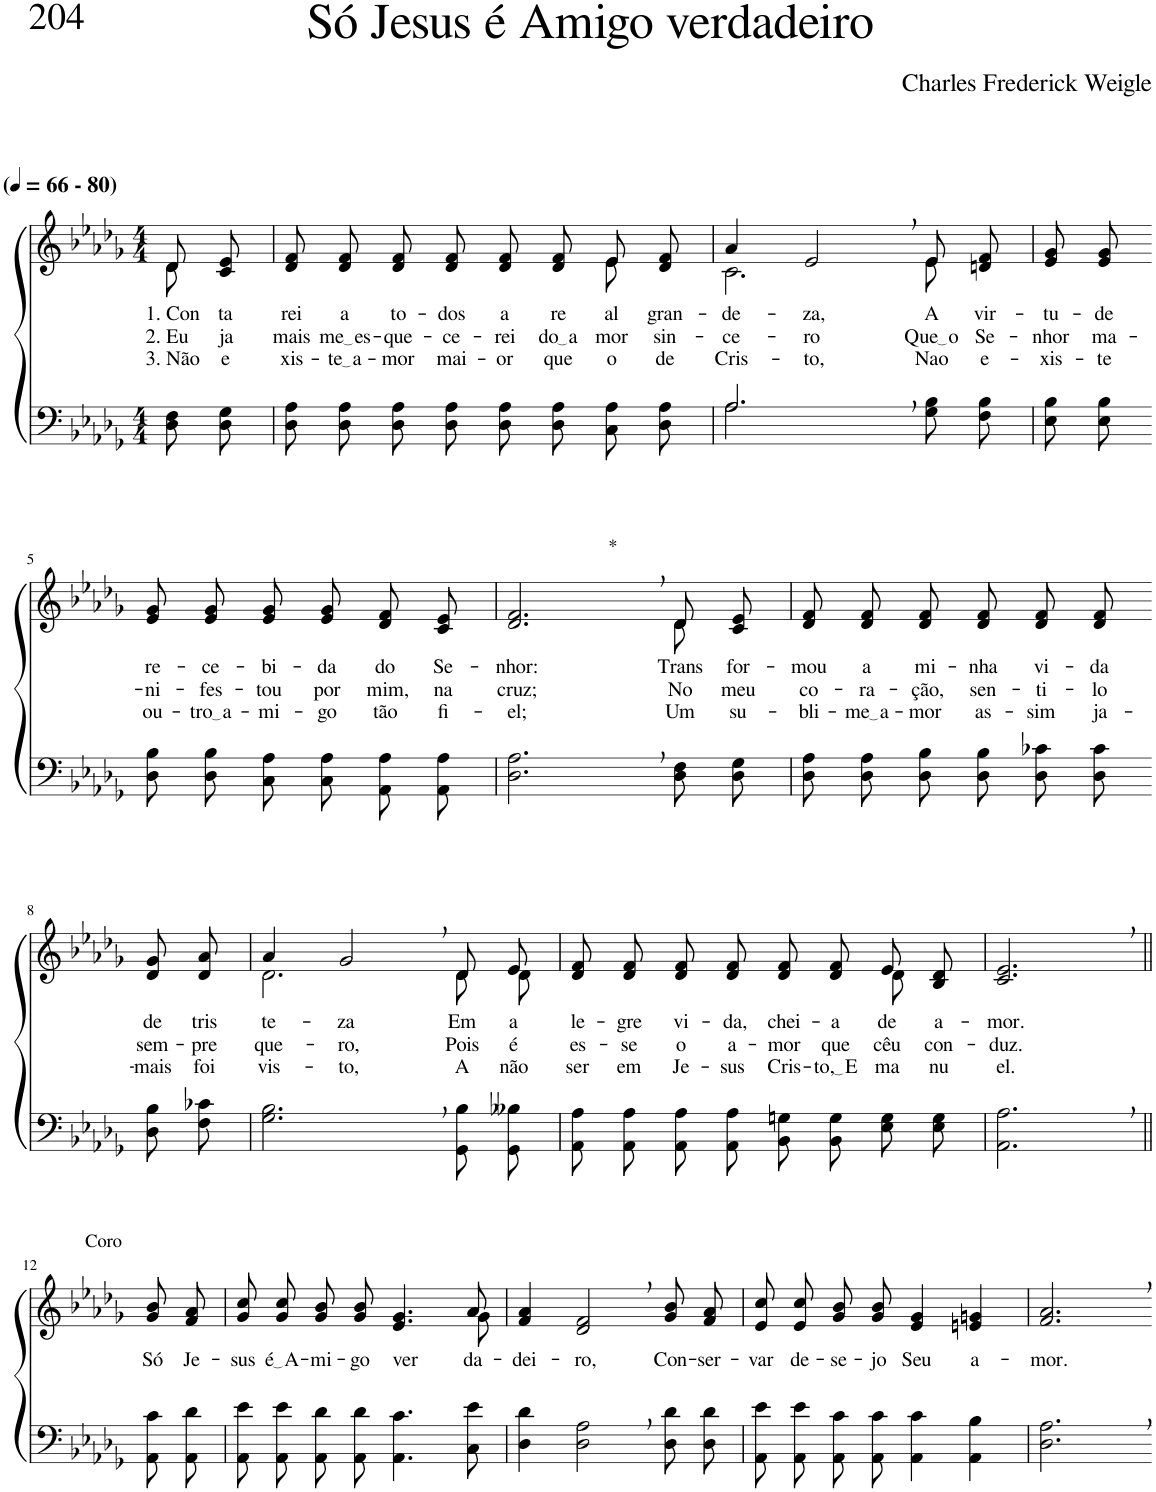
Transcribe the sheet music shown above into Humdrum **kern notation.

**kern	**kern	**text	**text	**text
*part2	*part1	*part1	*part1	*part1
*staff2	*staff1	*staff1	*staff1	*staff1
*I"Parte III e IV	*I"Parte I e II	*	*	*
*clefF4	*clefG2	*	*	*
*k[b-e-a-d-g-]	*k[b-e-a-d-g-]	*	*	*
*M4/4	*M4/4	*	*	*
*MM66	*MM66	*	*	*
=1	=1	=1	=1	=1
*	*^	*	*	*
!	!LO:TX:a:B:t=(	!	!	!	!
!	!LO:TX:a:B:t=- 80)	!	!	!	!
!	!	!	!LO:LY:b	!LO:LY:b	!LO:LY:b
8D-\ 8F\L	8d-/L	8d-\	1. Con-	2. Eu	3. Não
!	!	!	!LO:LY:b	!LO:LY:b	!LO:LY:b
8D-\ 8G-\J	8c/ 8e-/J	8ryy	-ta-	ja-	e-
=2	=2	=2	=2	=2	=2
!	!	!	!LO:LY:b	!LO:LY:b	!LO:LY:b
8D-\ 8A-\L	2.ryy	8d-/ 8f/L	-rei	mais	-xis-
!	!	!	!LO:LY:b	!LO:LY:b	!LO:LY:b
8D-\ 8A-\J	.	8d-/ 8f/J	a	me es	te a
!	!	!	!LO:LY:b	!LO:LY:b	!LO:LY:b
8D-\ 8A-\L	.	8d-/ 8f/L	to-	-que-	-mor
!	!	!	!LO:LY:b	!LO:LY:b	!LO:LY:b
8D-\ 8A-\J	.	8d-/ 8f/J	-dos	-ce-	mai-
!	!	!	!LO:LY:b	!LO:LY:b	!LO:LY:b
8D-\ 8A-\L	.	8d-/ 8f/L	a	-rei	-or
!	!	!	!LO:LY:b	!LO:LY:b	!LO:LY:b
8D-\ 8A-\J	.	8d-/ 8f/J	re-	do a	que
!	!	!	!LO:LY:b	!LO:LY:b	!LO:LY:b
8C\ 8A-\L	8e-\	8e-/L	-al	-mor	o
!	!	!	!LO:LY:b	!LO:LY:b	!LO:LY:b
8D-\ 8A-\J	8ryy	8d-/ 8f/J	gran-	sin-	de
=3	=3	=3	=3	=3	=3
*^	*	*	*	*	*
!	!	!	!	!LO:LY:b	!LO:LY:b	!LO:LY:b
2.A-,/	2.A-\	4a-/	2.c\	-de-	-ce-	Cris-
!	!	!	!	!LO:LY:b	!LO:LY:b	!LO:LY:b
.	.	2e-,/	.	-za,	-ro	-to,
!	!	!	!	!LO:LY:b	!LO:LY:b	!LO:LY:b
4ryy	8G-\ 8B-\L	8e-/L	8e-\	A	Que o	Nao
!	!	!	!	!LO:LY:b	!LO:LY:b	!LO:LY:b
.	8F\ 8B-\J	8dn/ 8f/J	8ryy	vir-	Se-	e-
=4	=4	=4	=4	=4	=4	=4
!	!	!	!	!LO:LY:b	!LO:LY:b	!LO:LY:b
*v	*v	*	*	*	*	*
*	*v	*v	*	*	*
8E-\ 8B-\L	8e-/ 8g-/L	-tu-	-nhor	-xis-
!	!	!LO:LY:b	!LO:LY:b	!LO:LY:b
8E-\ 8B-\J	8e-/ 8g-/J	-de	ma-	-te
!!LO:LB:g=z
=5-	=5-	=5-	=5-	=5-
!	!	!LO:LY:b	!LO:LY:b	!LO:LY:b
8D-\ 8B-\L	8e-/ 8g-/L	re-	-ni-	ou-
!	!	!LO:LY:b	!LO:LY:b	!LO:LY:b
8D-\ 8B-\J	8e-/ 8g-/J	-ce-	-fes-	tro a
!	!	!LO:LY:b	!LO:LY:b	!LO:LY:b
8C\ 8A-\L	8e-/ 8g-/L	-bi-	-tou	-mi-
!	!	!LO:LY:b	!LO:LY:b	!LO:LY:b
8C\ 8A-\J	8e-/ 8g-/J	-da	por	-go
!	!	!LO:LY:b	!LO:LY:b	!LO:LY:b
8AA-\ 8A-\L	8d-/ 8f/L	do	mim,	tão
!	!	!LO:LY:b	!LO:LY:b	!LO:LY:b
8AA-\ 8A-\J	8c/ 8e-/J	Se-	na	fi-
=6	=6	=6	=6	=6
!	!LO:TX:a:t=*	!	!	!
!	!	!LO:LY:b	!LO:LY:b	!LO:LY:b
*	*^	*	*	*
2.D-\, 2.A-\,	2.d-/, 2.f/,	2.ryy	-nhor:	cruz;	-el;
!	!	!	!LO:LY:b	!LO:LY:b	!LO:LY:b
8D-\ 8F\L	8d-/L	8d-\	Trans-	-No	Um
!	!	!	!LO:LY:b	!LO:LY:b	!LO:LY:b
8D-\ 8G-\J	8c/ 8e-/J	8ryy	-for-	meu	su-
=7	=7	=7	=7	=7	=7
!	!	!	!LO:LY:b	!LO:LY:b	!LO:LY:b
*	*v	*v	*	*	*
8D-\ 8A-\L	8d-/ 8f/L	-mou	co-	-bli-
!	!	!LO:LY:b	!LO:LY:b	!LO:LY:b
8D-\ 8A-\J	8d-/ 8f/J	a	-ra-	me a
!	!	!LO:LY:b	!LO:LY:b	!LO:LY:b
8D-\ 8B-\L	8d-/ 8f/L	mi-	-ção,	-mor
!	!	!LO:LY:b	!LO:LY:b	!LO:LY:b
8D-\ 8B-\J	8d-/ 8f/J	-nha	sen-	as-
!	!	!LO:LY:b	!LO:LY:b	!LO:LY:b
8D-\ 8c-X\L	8d-/ 8f/L	vi-	-ti-	-sim
!	!	!LO:LY:b	!LO:LY:b	!LO:LY:b
8D-\ 8c-\J	8d-/ 8f/J	-da	-lo	ja-
!!LO:LB:g=z
=8-	=8-	=8-	=8-	=8-
!	!	!LO:LY:b	!LO:LY:b	!LO:LY:b
8D-\ 8B-\L	8d-/ 8g-/L	de	sem-	-mais
!	!	!LO:LY:b	!LO:LY:b	!LO:LY:b
8F\ 8c-X\J	8d-/ 8a-/J	tris-	-pre	foi
=9	=9	=9	=9	=9
*	*^	*	*	*
!	!	!	!LO:LY:b	!LO:LY:b	!LO:LY:b
2.G-\, 2.B-\,	4a-/	2.d-\	-te-	que-	vis-
!	!	!	!LO:LY:b	!LO:LY:b	!LO:LY:b
.	2g-,/	.	-za	-ro,	-to,
!	!	!	!LO:LY:b	!LO:LY:b	!LO:LY:b
8GG-\ 8B-\L	8d-/L	8d-\L	Em	Pois	A
!	!	!	!LO:LY:b	!LO:LY:b	!LO:LY:b
8GG-\ 8B--X\J	8e-/J	8d-\J	a-	é	não
=10	=10	=10	=10	=10	=10
!	!	!	!LO:LY:b	!LO:LY:b	!LO:LY:b
8AA-\ 8A-\L	8d-/ 8f/L	2.ryy	-le-	es-	ser
!	!	!	!LO:LY:b	!LO:LY:b	!LO:LY:b
8AA-\ 8A-\J	8d-/ 8f/J	.	-gre	-se	em
!	!	!	!LO:LY:b	!LO:LY:b	!LO:LY:b
8AA-\ 8A-\L	8d-/ 8f/L	.	vi-	o	Je-
!	!	!	!LO:LY:b	!LO:LY:b	!LO:LY:b
8AA-\ 8A-\J	8d-/ 8f/J	.	-da,	a-	-sus
!	!	!	!LO:LY:b	!LO:LY:b	!LO:LY:b
8BB-\ 8Gn\L	8d-/ 8f/L	.	chei-	-mor	Cris-
!	!	!	!LO:LY:b	!LO:LY:b	!LO:LY:b
8BB-\ 8G\J	8d-/ 8f/J	.	-a	que	to, E
!	!	!	!LO:LY:b	!LO:LY:b	!LO:LY:b
8E-\ 8G\L	8e-/L	8d-\	de	cêu	ma-
!	!	!	!LO:LY:b	!LO:LY:b	!LO:LY:b
8E-\ 8G\J	8B-/ 8d-/J	8ryy	a-	con-	-nu
=11	=11	=11	=11	=11	=11
!	!	!	!LO:LY:b	!LO:LY:b	!LO:LY:b
*	*v	*v	*	*	*
2.AA-\, 2.A-\,	2.c/, 2.e-/,	-mor.	-duz.	el.
!!LO:LB:g=z
=12||	=12||	=12||	=12||	=12||
!	!LO:TX:a:t=Coro	!	!	!
!	!	!LO:LY:b	!	!
8AA-\ 8c\L	8g-/ 8b-/L	Só	.	.
!	!	!LO:LY:b	!	!
8AA-\ 8d-\J	8f/ 8a-/J	Je-	.	.
=13	=13	=13	=13	=13
!	!	!LO:LY:b	!	!
*	*^	*	*	*
8AA-\ 8e-\L	8g-/ 8cc/L	2..ryy	-sus	.	.
!	!	!	!LO:LY:b	!	!
8AA-\ 8e-\J	8g-/ 8cc/J	.	é A	.	.
!	!	!	!LO:LY:b	!	!
8AA-\ 8d-\L	8g-/ 8b-/L	.	-mi-	.	.
!	!	!	!LO:LY:b	!	!
8AA-\ 8d-\J	8g-/ 8b-/J	.	-go	.	.
!	!	!	!LO:LY:b	!	!
4.AA-\ 4.c\	4.e-/ 4.g-/	.	ver-	.	.
!	!	!	!LO:LY:b	!	!
8C\ 8e-\	8a-/	8g-\	-da-	.	.
=14	=14	=14	=14	=14	=14
!	!	!	!LO:LY:b	!	!
*	*v	*v	*	*	*
4D-\ 4d-\	4f/ 4a-/	-dei-	.	.
!	!	!LO:LY:b	!	!
2D-\, 2A-\,	2d-/, 2f/,	-ro,	.	.
!	!	!LO:LY:b	!	!
8D-\ 8d-\L	8g-/ 8b-/L	Con-	.	.
!	!	!LO:LY:b	!	!
8D-\ 8d-\J	8f/ 8a-/J	-ser-	.	.
=15	=15	=15	=15	=15
!	!	!LO:LY:b	!	!
8AA-\ 8e-\L	8e-/ 8cc/L	-var	.	.
!	!	!LO:LY:b	!	!
8AA-\ 8e-\J	8e-/ 8cc/J	de-	.	.
!	!	!LO:LY:b	!	!
8AA-\ 8c\L	8g-/ 8b-/L	-se-	.	.
!	!	!LO:LY:b	!	!
8AA-\ 8c\J	8g-/ 8b-/J	-jo	.	.
!	!	!LO:LY:b	!	!
4AA-\ 4c\	4e-/ 4g-/	Seu	.	.
!	!	!LO:LY:b	!	!
4AA-\ 4B-\	4en/ 4gn/	a-	.	.
=16	=16	=16	=16	=16
!	!	!LO:LY:b	!	!
2.D-\, 2.A-\,	2.f/, 2.a-/,	-mor.	.	.
=-	=-	=-	=-	=-
*-	*-	*-	*-	*-
